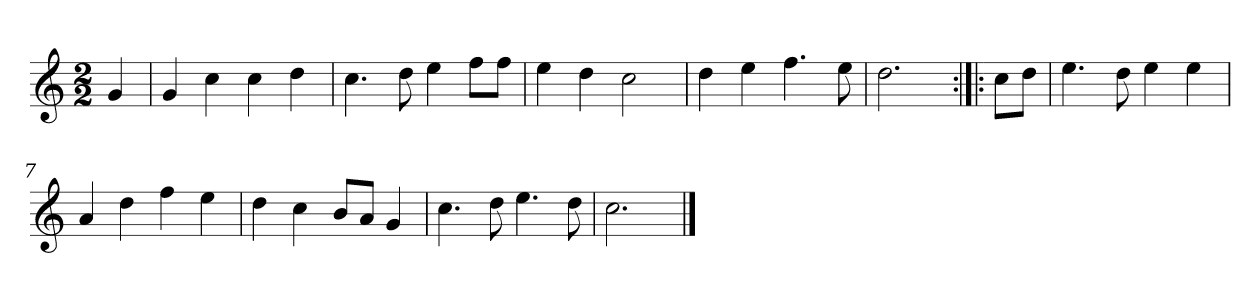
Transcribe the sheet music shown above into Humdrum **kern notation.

**kern
*part1
*staff1
*clefG2
*k[]
*C:
*M2/2
*MM120
=
4g
=1
4g
4cc
4cc
4dd
=2
4.cc
8dd
4ee
8ff\L
8ff\J
=3
4ee
4dd
2cc
=4
4dd
4ee
4.ff
8ee
=5
2.dd
=:|!|:
8cc\L
8dd\J
=6
4.ee
8dd
4ee
4ee
=7
4a
4dd
4ff
4ee
=8
4dd
4cc
8b/L
8a/J
4g
=9
4.cc
8dd
4.ee
8dd
=10
2.cc
==
*-
